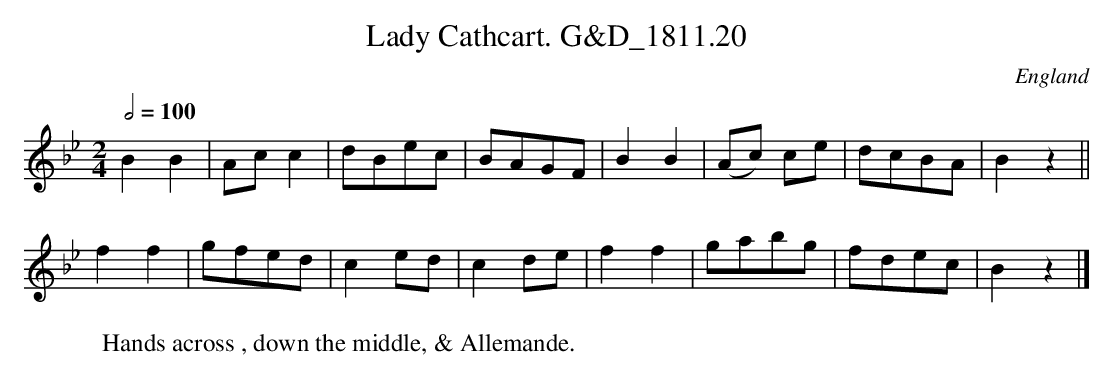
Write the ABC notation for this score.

X:1
T:Lady Cathcart. G&D_1811.20
M:2/4
L:1/8
Q:1/2=100
O:England
W:Hands across , down the middle, & Allemande.
K:Bb
B2B2|Acc2|dBec|BAGF|B2B2|(Ac) ce|dcBA|B2z2||
f2f2|gfed|c2ed|c2de|f2f2|gabg|fdec|B2z2|]
